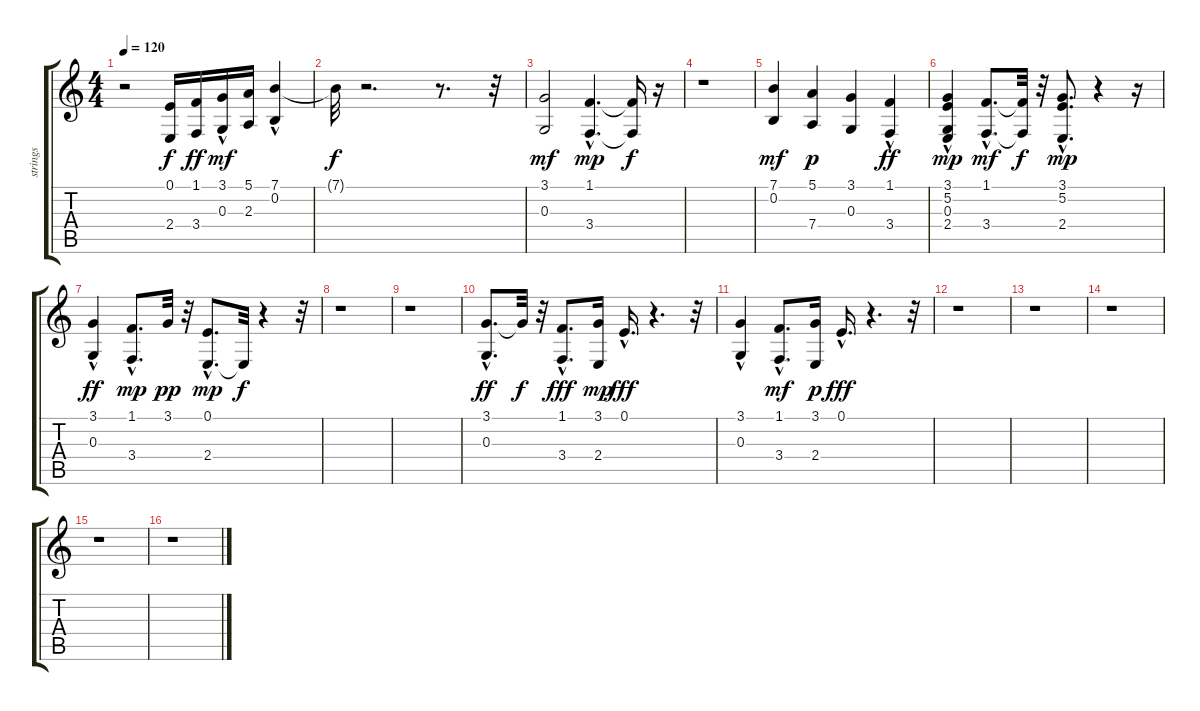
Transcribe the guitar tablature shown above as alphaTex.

\track ("strings" "strings") {instrument stringensemble1}
\staff {score tabs}
\tuning (E4 B3 G3 D3 A2 E2) {hide}
\ts (4 4)
\tempo 120
\clef g2
\ks c
r.2{dy f} (0.1 2.4).16 (1.1 3.4).16{dy ff} (3.1{hac} 0.3{hac}).16{dy mf} (5.1 2.3).16 (7.1 0.2{hac}).4 |
7.1{t}.32{dy f} r.2{d} r.8{d} r.32 |
(3.1 0.3).2{dy mf} (1.1{hac} 3.4{hac}).4{d dy mp} (1.1{t} 3.4{t}).16{dy f} r.16 |
r.1 |
(7.1 0.2).4{dy mf} (5.1 7.4).4{dy p} (3.1 0.3).4 (1.1 3.4{hac}).4{dy ff} |
(3.1 5.2 0.3{hac} 2.4).4{dy mp} (1.1{hac} 3.4{hac}).8{d dy mf} (1.1{t} 3.4{t}).32{dy f} r.32 (3.1 5.2 2.4{hac}).8{d dy mp} r.4 r.16 |
(3.1 0.3{hac}).4{dy ff} (1.1{hac} 3.4{hac}).8{d dy mp} 3.1.32{dy pp} r.32 (0.1{hac} 2.4{hac}).8{d dy mp} 2.4{t}.32{dy f} r.4 r.32 |
r.1 |
r.1 |
(3.1{hac} 0.3{hac}).8{d dy ff} 3.1{t}.32{dy f} r.32 (1.1{hac} 3.4{hac}).8{d dy fff} (3.1 2.4).16{dy mp} 0.1{hac}.16{d dy fff} r.4{d} r.32 |
(3.1 0.3{hac}).4 (1.1{hac} 3.4{hac}).8{d dy mf} (3.1 2.4).16{dy p} 0.1{hac}.16{d dy fff} r.4{d} r.32 |
r.1 |
r.1 |
r.1 |
r.1 |
r.1
